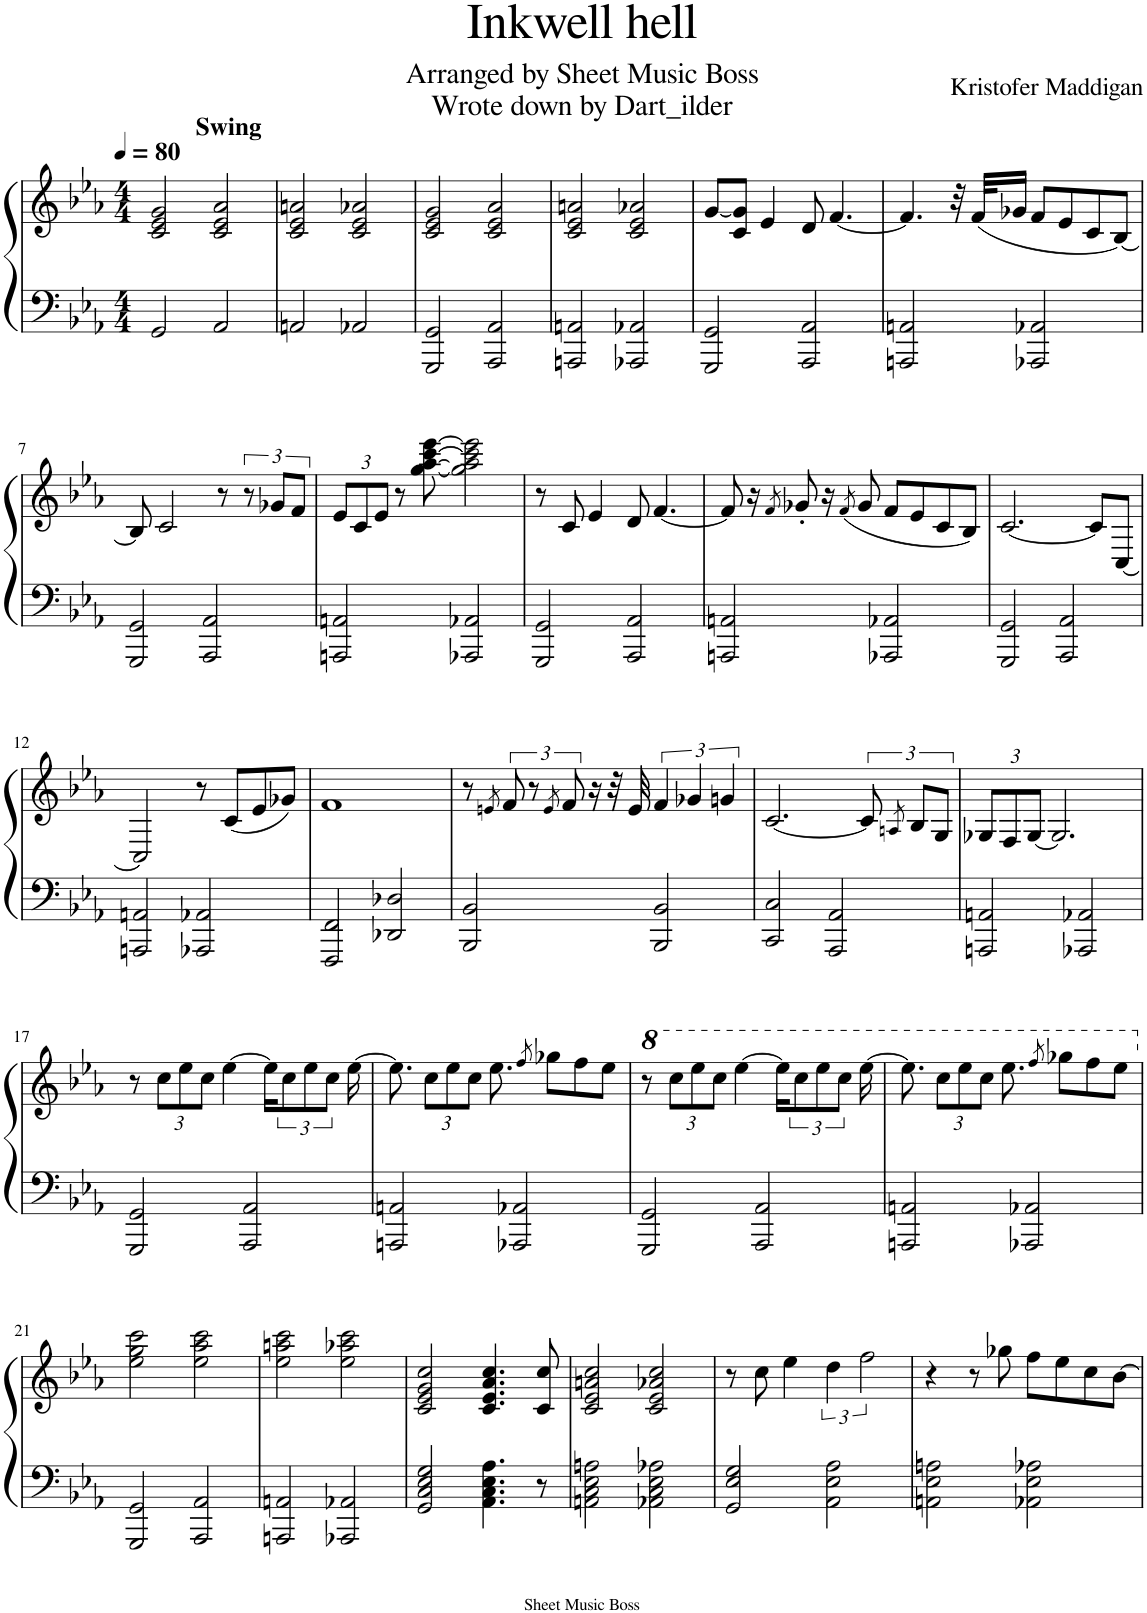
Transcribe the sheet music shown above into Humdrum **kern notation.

**kern	**kern
*part1	*part1
*staff2	*staff1
*I"Фортепиано	*
*clefF4	*clefG2
*k[b-e-a-]	*k[b-e-a-]
*M4/4	*M4/4
*MM80	*MM80
=1	=1
!	!LO:TX:a:B:t=Swing
2GG/	2c/ 2e-/ 2g/
2AA-/	2c/ 2e-/ 2a-/
=2	=2
2AAn/	2c/ 2e-/ 2an/
2AA-X/	2c/ 2e-/ 2a-X/
=3	=3
2GGG/ 2GG/	2c/ 2e-/ 2g/
2AAA-/ 2AA-/	2c/ 2e-/ 2a-/
=4	=4
2AAAn/ 2AAn/	2c/ 2e-/ 2an/
2AAA-X/ 2AA-X/	2c/ 2e-/ 2a-X/
=5	=5
2GGG/ 2GG/	[8g/L
.	8c/ 8g/]J
.	4e-/
2AAA-/ 2AA-/	8d/
.	[4.f/
=6	=6
2AAAn/ 2AAn/	4.f/]
.	32r
.	(32f/KLL
.	16g-X/JJ
2AAA-X/ 2AA-X/	8f/L
.	8e-/
.	8c/
.	[8B-/J)
!!LO:LB:g=z
=7	=7
2GGG/ 2GG/	8B-/]
.	2c/
2AAA-/ 2AA-/	.
.	8r
.	12r
.	12g-X/L
.	12f/J
=8	=8
*	*Xbrackettup
2AAAn/ 2AAn/	12e-/L
.	12c/
.	12e-/J
.	8r
.	[8gg\ [8aa-\ [8ccc\ [8eee-\
2AAA-X/ 2AA-X/	2gg\] 2aa-\] 2ccc\] 2eee-\]
=9	=9
2GGG/ 2GG/	8r
.	8c/
.	4e-/
2AAA-/ 2AA-/	8d/
.	[4.f/
=10	=10
2AAAn/ 2AAn/	8f/]
.	16r
.	8qf/
.	8g-X'/
.	16r
.	(<8qf/
.	8g-/
2AAA-X/ 2AA-X/	8f/L
.	8e-/
.	8c/
.	8B-/J)
=11	=11
2GGG/ 2GG/	[2.c/
2AAA-/ 2AA-/	.
.	8c/L]
.	[8C/J
!!LO:LB:g=z
=12	=12
2AAAn/ 2AAn/	2C/]
2AAA-X/ 2AA-X/	8r
.	(8c/L
.	8e-/
.	8g-X/J)
=13	=13
2FFF/ 2FF/	1f
2DD-X/ 2D-X/	.
=14	=14
2BBB-/ 2BB-/	8r
.	8qen/
*	*brackettup
.	12f/
.	12r
.	8qe/
.	12f/
.	16r
.	32r
.	32e/
2BBB-/ 2BB-/	6f/
.	6g-X/
.	6gn/
=15	=15
2CC/ 2C/	[2.c/
2AAA-/ 2AA-/	.
.	12c/]
.	8qAn/
.	12B-/L
.	12G/J
=16	=16
*	*Xbrackettup
2AAAn/ 2AAn/	12G-X/L
.	12F/
.	[12G-/J
.	2.G-/]
2AAA-X/ 2AA-X/	.
!!LO:LB:g=z
=17	=17
2GGG/ 2GG/	8r
.	12cc\L
.	12ee-\
.	12cc\J
.	[4ee-\
2AAA-/ 2AA-/	.
.	16ee-\KL]
*	*brackettup
.	12cc\
.	12ee-\
.	12cc\J
.	[16ee-\
=18	=18
2AAAn/ 2AAn/	8.ee-\]
*	*Xbrackettup
.	12cc\L
.	12ee-\
.	12cc\J
.	8.ee-\
2AAA-X/ 2AA-X/	.
.	8qff/
.	8gg-X\L
.	8ff\
.	8ee-\J
=19	=19
*	*8va
2GGG/ 2GG/	8r
.	12ccc\L
.	12eee-\
.	12ccc\J
.	[4eee-\
2AAA-/ 2AA-/	.
.	16eee-\KL]
*	*brackettup
.	12ccc\
.	12eee-\
.	12ccc\J
.	[16eee-\
=20	=20
2AAAn/ 2AAn/	8.eee-\]
*	*Xbrackettup
.	12ccc\L
.	12eee-\
.	12ccc\J
.	8.eee-\
2AAA-X/ 2AA-X/	.
.	8qfff/
.	8ggg-X\L
.	8fff\
.	8eee-\J
!!LO:LB:g=z
=21	=21
*	*X8va
2GGG/ 2GG/	2ee-\ 2gg\ 2ccc\
2AAA-/ 2AA-/	2ee-\ 2aa-\ 2ccc\
=22	=22
2AAAn/ 2AAn/	2ee-\ 2aan\ 2ccc\
2AAA-X/ 2AA-X/	2ee-\ 2aa-X\ 2ccc\
=23	=23
2GG/ 2C/ 2E-/ 2G/	2c/ 2e-/ 2g/ 2cc/
4.AA-\ 4.C\ 4.E-\ 4.A-\	4.c/ 4.e-/ 4.a-/ 4.cc/
8r	8c/ 8cc/
=24	=24
2AAn\ 2C\ 2E-\ 2An\	2c/ 2e-/ 2an/ 2cc/
2AA-X\ 2C\ 2E-\ 2A-X\	2c/ 2e-/ 2a-X/ 2cc/
=25	=25
2GG/ 2E-/ 2G/	8r
.	8cc\
.	4ee-\
*	*brackettup
2AA-\ 2E-\ 2A-\	6dd\
.	3ff\
=26	=26
2AAn\ 2E-\ 2An\	4r
.	8r
.	8gg-X\
2AA-X\ 2E-\ 2A-X\	8ff\L
.	8ee-\
.	8cc\
.	[8b-\J
=	=
*-	*-
